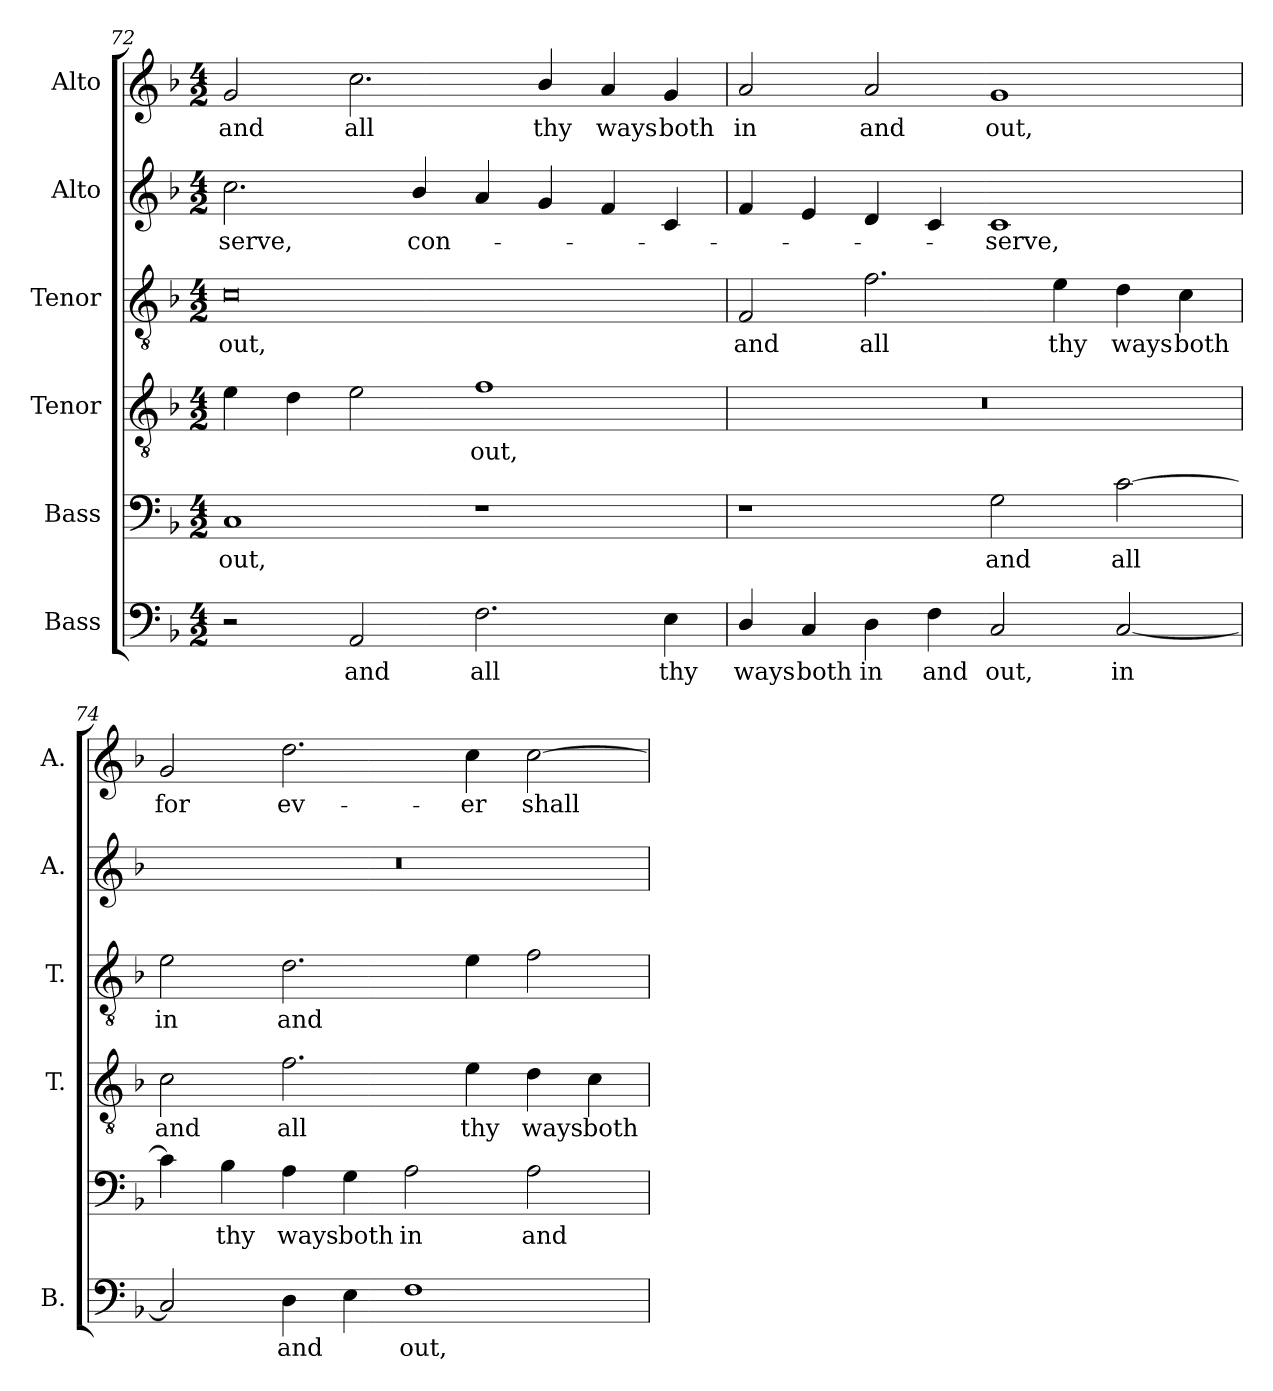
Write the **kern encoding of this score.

**kern	**text	**kern	**text	**kern	**text	**kern	**text	**kern	**text	**kern	**text
*part6	*part6	*part5	*part5	*part4	*part4	*part3	*part3	*part2	*part2	*part1	*part1
*staff6	*staff6	*staff5	*staff5	*staff4	*staff4	*staff3	*staff3	*staff2	*staff2	*staff1	*staff1
*I"Bass	*	*I"Bass	*	*I"Tenor	*	*I"Tenor	*	*I"Alto	*	*I"Alto	*
*I'B.	*	*	*	*I'T.	*	*I'T.	*	*I'A.	*	*I'A.	*
*clefF4	*	*clefF4	*	*clefGv2	*	*clefGv2	*	*clefG2	*	*clefG2	*
*	*	*	*	*ITrd7c12	*	*ITrd7c12	*	*	*	*	*
*k[b-]	*	*k[b-]	*	*k[b-]	*	*k[b-]	*	*k[b-]	*	*k[b-]	*
*F:	*	*F:	*	*F:	*	*F:	*	*F:	*	*F:	*
*M4/2	*	*M4/2	*	*M4/2	*	*M4/2	*	*M4/2	*	*M4/2	*
=72	=72	=72	=72	=72	=72	=72	=72	=72	=72	=72	=72
!	!	!	!LO:LY:b:color=#000000	!	!	!	!	!	!	!	!
!	!	!	!	!	!	!	!LO:LY:b:color=#000000	!	!	!	!
!	!	!	!	!	!	!	!	!	!LO:LY:b:color=#000000	!	!
!	!	!	!	!	!	!	!	!	!	!	!LO:LY:b:color=#000000
2r	.	1Ci	out,	4Ei\	.	0Ci	out,	2.cci\	-serve,	2gi/	and
.	.	.	.	4Di\	.	.	.	.	.	.	.
!	!LO:LY:b:color=#000000	!	!	!	!	!	!	!	!	!	!
!	!	!	!	!	!	!	!	!	!	!	!LO:LY:b:color=#000000
2AAi/	and	.	.	2Ei\	.	.	.	.	.	2.cci\	all
!	!	!	!	!	!	!	!	!	!LO:LY:b:color=#000000	!	!
.	.	.	.	.	.	.	.	4b-i/	con-	.	.
!	!LO:LY:b:color=#000000	!	!	!	!	!	!	!	!	!	!
!	!	!	!	!	!LO:LY:b:color=#000000	!	!	!	!	!	!
2.Fi\	all	1r	.	1Fi	out,	.	.	4ai/	.	.	.
!	!	!	!	!	!	!	!	!	!	!	!LO:LY:b:color=#000000
.	.	.	.	.	.	.	.	4gi/	.	4b-i/	thy
!	!	!	!	!	!	!	!	!	!	!	!LO:LY:b:color=#000000
.	.	.	.	.	.	.	.	4fi/	.	4ai/	ways
!	!LO:LY:b:color=#000000	!	!	!	!	!	!	!	!	!	!
!	!	!	!	!	!	!	!	!	!	!	!LO:LY:b:color=#000000
4Ei\	thy	.	.	.	.	.	.	4ci/	.	4gi/	both
=73	=73	=73	=73	=73	=73	=73	=73	=73	=73	=73	=73
!	!LO:LY:b:color=#000000	!	!	!LO:N:vis=1	!	!	!	!	!	!	!
!	!	!	!	!	!	!	!LO:LY:b:color=#000000	!	!	!	!
!	!	!	!	!	!	!	!	!	!	!	!LO:LY:b:color=#000000
4Di/	ways	1r	.	0r	.	2FFi/	and	4fi/	.	2ai/	in
!	!LO:LY:b:color=#000000	!	!	!	!	!	!	!	!	!	!
4Ci/	both	.	.	.	.	.	.	4ei/	.	.	.
!	!LO:LY:b:color=#000000	!	!	!	!	!	!	!	!	!	!
!	!	!	!	!	!	!	!LO:LY:b:color=#000000	!	!	!	!
!	!	!	!	!	!	!	!	!	!	!	!LO:LY:b:color=#000000
4Di\	in	.	.	.	.	2.Fi\	all	4di/	.	2ai/	and
!	!LO:LY:b:color=#000000	!	!	!	!	!	!	!	!	!	!
4Fi\	and	.	.	.	.	.	.	4ci/	.	.	.
!	!LO:LY:b:color=#000000	!	!	!	!	!	!	!	!	!	!
!	!	!	!LO:LY:b:color=#000000	!	!	!	!	!	!	!	!
!	!	!	!	!	!	!	!	!	!LO:LY:b:color=#000000	!	!
!	!	!	!	!	!	!	!	!	!	!	!LO:LY:b:color=#000000
2Ci/	out,	2Gi\	and	.	.	.	.	1ci	-serve,	1gi	out,
!	!	!	!	!	!	!	!LO:LY:b:color=#000000	!	!	!	!
.	.	.	.	.	.	4Ei\	thy	.	.	.	.
!	!LO:LY:b:color=#000000	!	!	!	!	!	!	!	!	!	!
!	!	!	!LO:LY:b:color=#000000	!	!	!	!	!	!	!	!
!	!	!	!	!	!	!	!LO:LY:b:color=#000000	!	!	!	!
[2Ci/	in	[2ci\	all	.	.	4Di\	ways	.	.	.	.
!	!	!	!	!	!	!	!LO:LY:b:color=#000000	!	!	!	!
.	.	.	.	.	.	4Ci\	both	.	.	.	.
!!LO:LB:g=z
=74	=74	=74	=74	=74	=74	=74	=74	=74	=74	=74	=74
!	!	!	!	!	!LO:LY:b:color=#000000	!	!	!	!	!	!
!	!	!	!	!	!	!	!LO:LY:b:color=#000000	!LO:N:vis=1	!	!	!
!	!	!	!	!	!	!	!	!	!	!	!LO:LY:b:color=#000000
2Ci/]	.	4ci\]	.	2Ci\	and	2Ei\	in	0r	.	2gi/	for
!	!	!	!LO:LY:b:color=#000000	!	!	!	!	!	!	!	!
.	.	4B-i\	thy	.	.	.	.	.	.	.	.
!	!LO:LY:b:color=#000000	!	!	!	!	!	!	!	!	!	!
!	!	!	!LO:LY:b:color=#000000	!	!	!	!	!	!	!	!
!	!	!	!	!	!LO:LY:b:color=#000000	!	!	!	!	!	!
!	!	!	!	!	!	!	!LO:LY:b:color=#000000	!	!	!	!
!	!	!	!	!	!	!	!	!	!	!	!LO:LY:b:color=#000000
4Di\	and	4Ai\	ways	2.Fi\	all	2.Di\	and	.	.	2.ddi\	ev-
!	!	!	!LO:LY:b:color=#000000	!	!	!	!	!	!	!	!
4Ei\	.	4Gi\	both	.	.	.	.	.	.	.	.
!	!LO:LY:b:color=#000000	!	!	!	!	!	!	!	!	!	!
!	!	!	!LO:LY:b:color=#000000	!	!	!	!	!	!	!	!
1Fi	out,	2Ai\	in	.	.	.	.	.	.	.	.
!	!	!	!	!	!LO:LY:b:color=#000000	!	!	!	!	!	!
!	!	!	!	!	!	!	!	!	!	!	!LO:LY:b:color=#000000
.	.	.	.	4Ei\	thy	4Ei\	.	.	.	4cci\	-er
!	!	!	!LO:LY:b:color=#000000	!	!	!	!	!	!	!	!
!	!	!	!	!	!LO:LY:b:color=#000000	!	!	!	!	!	!
!	!	!	!	!	!	!	!	!	!	!	!LO:LY:b:color=#000000
.	.	2Ai\	and	4Di\	ways	2Fi\	.	.	.	[2cci\	shall
!	!	!	!	!	!LO:LY:b:color=#000000	!	!	!	!	!	!
.	.	.	.	4Ci\	both	.	.	.	.	.	.
=	=	=	=	=	=	=	=	=	=	=	=
*-	*-	*-	*-	*-	*-	*-	*-	*-	*-	*-	*-
